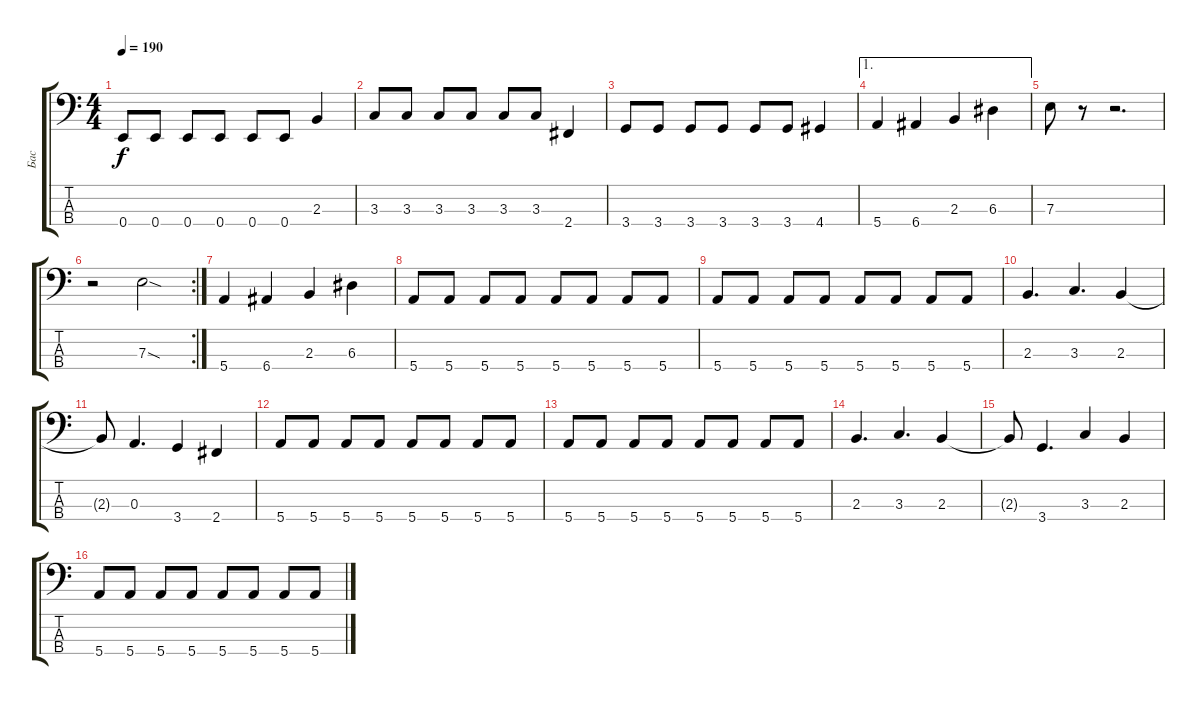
\track ("Бас" "Бас") {instrument electricbassfinger}
\staff {score tabs}
\tuning (G2 D2 A1 E1) {hide}
\ts (4 4)
\tempo 190
\clef f4
\ks c
0.4.8{dy f} 0.4.8 0.4.8 0.4.8 0.4.8 0.4.8 2.3.4 |
3.3.8 3.3.8 3.3.8 3.3.8 3.3.8 3.3.8 2.4.4 |
3.4.8 3.4.8 3.4.8 3.4.8 3.4.8 3.4.8 4.4.4 |
\ae 1
5.4.4 6.4.4 2.3.4 6.3.4 |
7.3.8 r.8 r.2{d} |
\rc 2
r.2 7.3{sod}.2 |
5.4.4 6.4.4 2.3.4 6.3.4 |
5.4.8 5.4.8 5.4.8 5.4.8 5.4.8 5.4.8 5.4.8 5.4.8 |
5.4.8 5.4.8 5.4.8 5.4.8 5.4.8 5.4.8 5.4.8 5.4.8 |
2.3.4{d} 3.3.4{d} 2.3.4 |
2.3{t}.8 0.3.4{d} 3.4.4 2.4.4 |
5.4.8 5.4.8 5.4.8 5.4.8 5.4.8 5.4.8 5.4.8 5.4.8 |
5.4.8 5.4.8 5.4.8 5.4.8 5.4.8 5.4.8 5.4.8 5.4.8 |
2.3.4{d} 3.3.4{d} 2.3.4 |
2.3{t}.8 3.4.4{d} 3.3.4 2.3.4 |
5.4.8 5.4.8 5.4.8 5.4.8 5.4.8 5.4.8 5.4.8 5.4.8
